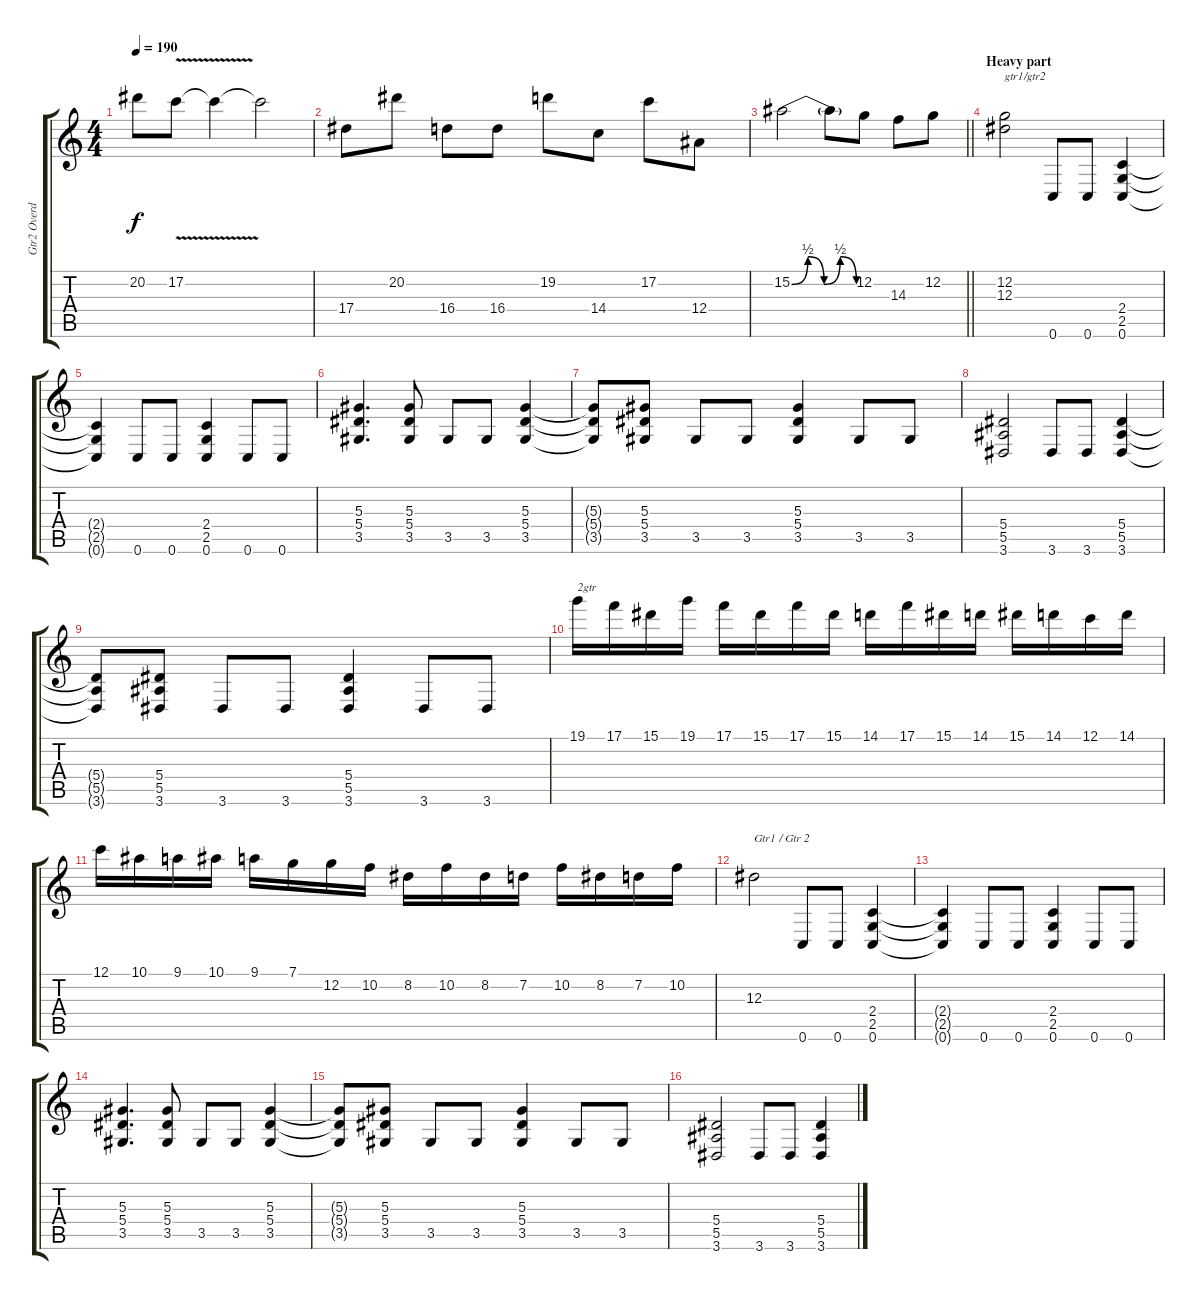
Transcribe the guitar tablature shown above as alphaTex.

\track ("Gtr2 Overdub" "Gtr2 Overd") {instrument distortionguitar}
\staff {score tabs}
\tuning (C4 G3 Eb3 Bb2 F2 C2) {hide}
\ts (4 4)
\tempo 190
\clef g2
\ks c
20.2.8{dy f} 17.2{v}.8 17.2{t}.4 17.2{t}.2 |
17.4.8 20.2.8 16.4.8 16.4.8 19.2.8 14.4.8 17.2.8 12.4.8 |
\barLineRight lightlight
15.2{be (custom 0 0 15 2 30 0 45 2 60 0)}.2 15.2{t}.8 12.2.8 14.3.8 12.2.8 |
\section ("" "Heavy part")
(12.2 12.3).2{txt "gtr1/gtr2"} 0.6.8 0.6.8 (2.4 2.5 0.6).4 |
(2.4{t} 2.5{t} 0.6{t}).4 0.6.8 0.6.8 (2.4 2.5 0.6).4 0.6.8 0.6.8 |
(5.3 5.4 3.5).4{d} (5.3 5.4 3.5).8 3.5.8 3.5.8 (5.3 5.4 3.5).4 |
(5.3{t} 5.4{t} 3.5{t}).8 (5.3 5.4 3.5).8 3.5.8 3.5.8 (5.3 5.4 3.5).4 3.5.8 3.5.8 |
(5.4 5.5 3.6).2 3.6.8 3.6.8 (5.4 5.5 3.6).4 |
(5.4{t} 5.5{t} 3.6{t}).8 (5.4 5.5 3.6).8 3.6.8 3.6.8 (5.4 5.5 3.6).4 3.6.8 3.6.8 |
19.1.16{txt "2gtr"} 17.1.16 15.1.16 19.1.16 17.1.16 15.1.16 17.1.16 15.1.16 14.1.16 17.1.16 15.1.16 14.1.16 15.1.16 14.1.16 12.1.16 14.1.16 |
12.1.16 10.1.16 9.1.16 10.1.16 9.1.16 7.1.16 12.2.16 10.2.16 8.2.16 10.2.16 8.2.16 7.2.16 10.2.16 8.2.16 7.2.16 10.2.16 |
12.3.2{txt "Gtr1 / Gtr 2"} 0.6.8 0.6.8 (2.4 2.5 0.6).4 |
(2.4{t} 2.5{t} 0.6{t}).4 0.6.8 0.6.8 (2.4 2.5 0.6).4 0.6.8 0.6.8 |
(5.3 5.4 3.5).4{d} (5.3 5.4 3.5).8 3.5.8 3.5.8 (5.3 5.4 3.5).4 |
(5.3{t} 5.4{t} 3.5{t}).8 (5.3 5.4 3.5).8 3.5.8 3.5.8 (5.3 5.4 3.5).4 3.5.8 3.5.8 |
(5.4 5.5 3.6).2 3.6.8 3.6.8 (5.4 5.5 3.6).4
